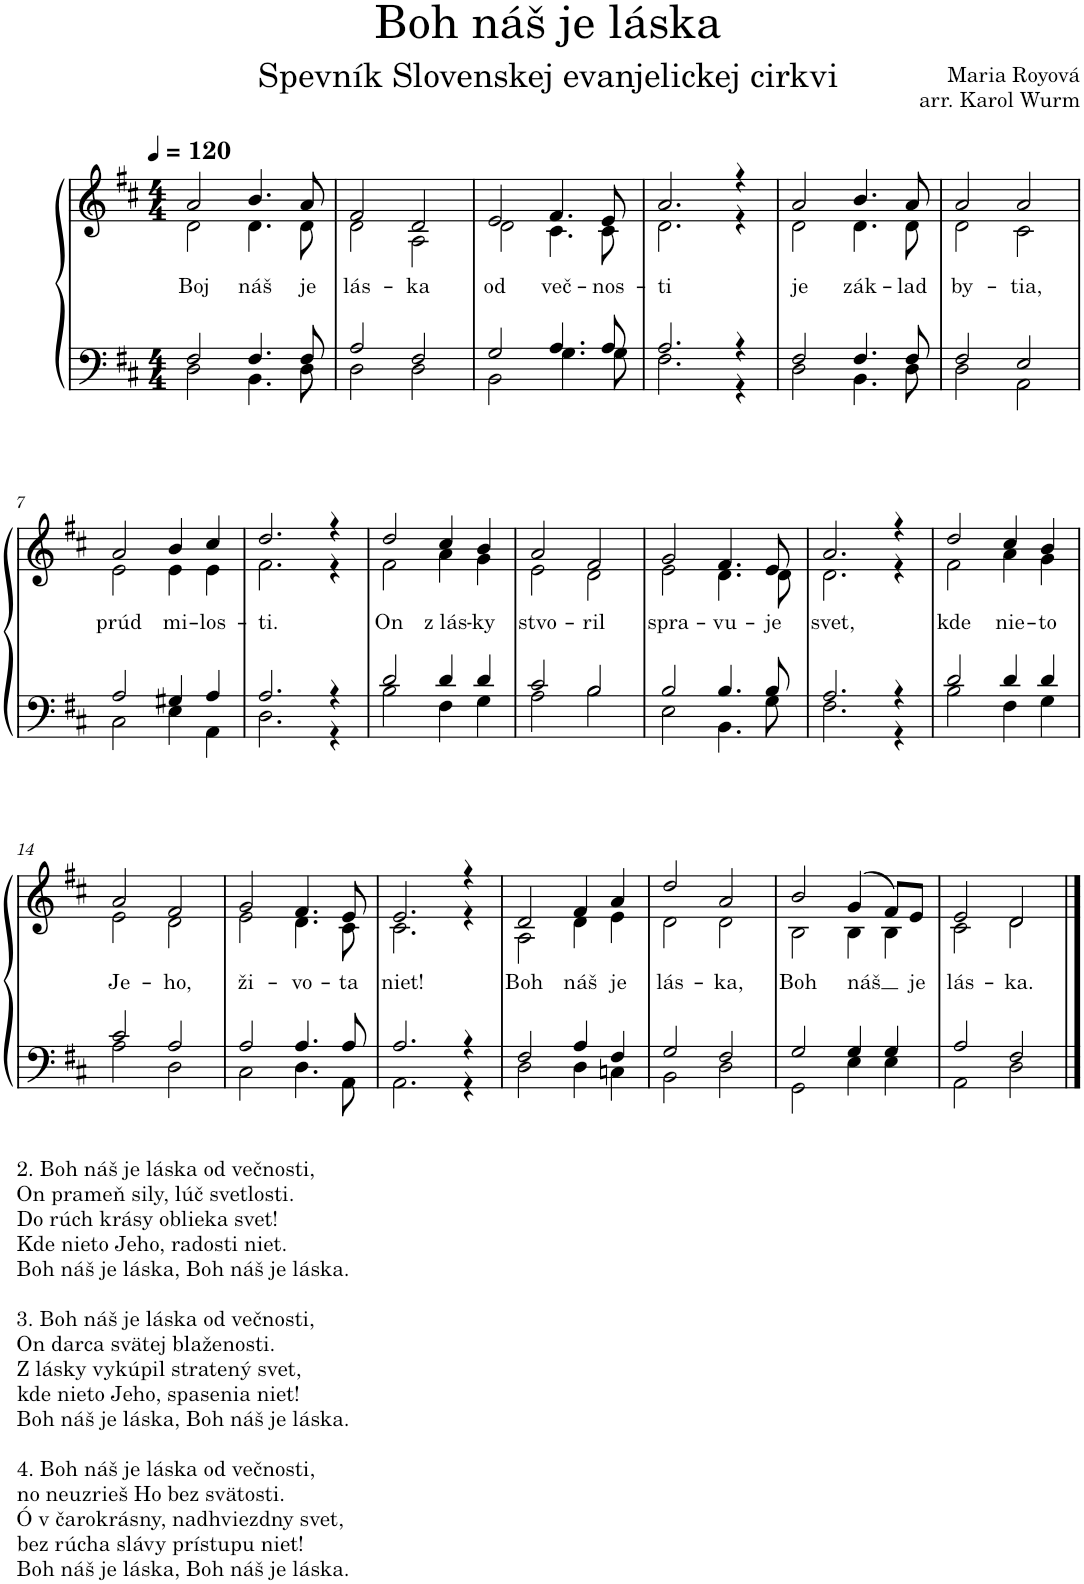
**kern	**kern	**text
*part1	*part1	*part1
*staff2	*staff1	*staff1
*I"Píšťaľový organ	*	*
*I'Org.	*	*
*clefF4	*clefG2	*
*k[f#c#]	*k[f#c#]	*
*M4/4	*M4/4	*
*MM120	*MM120	*
=1	=1	=1
*^	*	*
!	!	!	!LO:LY:b
*	*	*^	*
2F#/	2D\	2a/	2d\	Boj
!	!	!	!	!LO:LY:b
4.F#/	4.BB\	4.b/	4.d\	náš
!	!	!	!	!LO:LY:b
8F#/	8D\	8a/	8d\	je
=2	=2	=2	=2	=2
!	!	!	!	!LO:LY:b
2A/	2D\	2f#/	2d\	lás-
!	!	!	!	!LO:LY:b
2F#/	2D\	2d/	2A\	-ka
=3	=3	=3	=3	=3
!	!	!	!	!LO:LY:b
2G/	2BB\	2e/	2d\	od
!	!	!	!	!LO:LY:b
4.A/	4.G\	4.f#/	4.c#\	več-
!	!	!	!	!LO:LY:b
8A/	8G\	8e/	8c#\	-nos-
=4	=4	=4	=4	=4
!	!	!	!	!LO:LY:b
2.A/	2.F#\	2.a/	2.d\	-ti
4r	4r	4r	4r	.
=5	=5	=5	=5	=5
!	!	!	!	!LO:LY:b
2F#/	2D\	2a/	2d\	je
!	!	!	!	!LO:LY:b
4.F#/	4.BB\	4.b/	4.d\	zák-
!	!	!	!	!LO:LY:b
8F#/	8D\	8a/	8d\	-lad
=6	=6	=6	=6	=6
!	!	!	!	!LO:LY:b
2F#/	2D\	2a/	2d\	by-
!	!	!	!	!LO:LY:b
2E/	2AA\	2a/	2c#\	-tia,
!!LO:LB:g=z	!!
=7	=7	=7	=7	=7
!	!	!	!	!LO:LY:b
2A/	2C#\	2a/	2e\	prúd
!	!	!	!	!LO:LY:b
4G#X/	4E\	4b/	4e\	mi-
!	!	!	!	!LO:LY:b
4A/	4AA\	4cc#/	4e\	-los-
=8	=8	=8	=8	=8
!	!	!	!	!LO:LY:b
2.A/	2.D\	2.dd/	2.f#\	-ti.
4r	4r	4r	4r	.
=9	=9	=9	=9	=9
!	!	!	!	!LO:LY:b
2d/	2B\	2dd/	2f#\	On
!	!	!	!	!LO:LY:b
4d/	4F#\	4cc#/	4a\	z lás-
!	!	!	!	!LO:LY:b
4d/	4G\	4b/	4g\	-ky
=10	=10	=10	=10	=10
!	!	!	!	!LO:LY:b
2c#/	2A\	2a/	2e\	stvo-
!	!	!	!	!LO:LY:b
2B/	2B\	2f#/	2d\	-ril
=11	=11	=11	=11	=11
!	!	!	!	!LO:LY:b
2B/	2E\	2g/	2e\	spra-
!	!	!	!	!LO:LY:b
4.B/	4.BB\	4.f#/	4.d\	-vu-
!	!	!	!	!LO:LY:b
8B/	8G\	8e/	8d\	-je
=12	=12	=12	=12	=12
!	!	!	!	!LO:LY:b
2.A/	2.F#\	2.a/	2.d\	svet,
4r	4r	4r	4r	.
=13	=13	=13	=13	=13
!	!	!	!	!LO:LY:b
2d/	2B\	2dd/	2f#\	kde
!	!	!	!	!LO:LY:b
4d/	4F#\	4cc#/	4a\	nie-
!	!	!	!	!LO:LY:b
4d/	4G\	4b/	4g\	-to
!!LO:LB:g=z	!!
=14	=14	=14	=14	=14
!LO:TX:b:t=2. Boh náš je láska od večnosti,	!	!	!	!
!LO:TX:b:t=On prameň sily, lúč svetlosti.	!	!	!	!
!LO:TX:b:t=Do rúch krásy oblieka svet!	!	!	!	!
!LO:TX:b:t=Kde nieto Jeho, radosti niet.	!	!	!	!
!LO:TX:b:t=Boh náš je láska, Boh náš je láska.	!	!	!	!
!LO:TX:b:t=3. Boh náš je láska od večnosti,	!	!	!	!
!LO:TX:b:t=On darca svätej blaženosti.	!	!	!	!
!LO:TX:b:t=Z lásky vykúpil stratený svet,	!	!	!	!
!LO:TX:b:t=kde nieto Jeho, spasenia niet!	!	!	!	!
!LO:TX:b:t=Boh náš je láska, Boh náš je láska.	!	!	!	!
!LO:TX:b:t=4. Boh náš je láska od večnosti,	!	!	!	!
!LO:TX:b:t=no neuzrieš Ho bez svätosti.	!	!	!	!
!LO:TX:b:t=Ó v čarokrásny, nadhviezdny svet,	!	!	!	!
!LO:TX:b:t=bez rúcha slávy prístupu niet!	!	!	!	!
!LO:TX:b:t=Boh náš je láska, Boh náš je láska.	!	!	!	!
!	!	!	!	!LO:LY:b
2c#/	2A\	2a/	2e\	Je-
!	!	!	!	!LO:LY:b
2A/	2D\	2f#/	2d\	-ho,
=15	=15	=15	=15	=15
!	!	!	!	!LO:LY:b
2A/	2C#\	2g/	2e\	ži-
!	!	!	!	!LO:LY:b
4.A/	4.D\	4.f#/	4.d\	-vo-
!	!	!	!	!LO:LY:b
8A/	8AA\	8e/	8c#\	-ta
=16	=16	=16	=16	=16
!	!	!	!	!LO:LY:b
2.A/	2.AA\	2.e/	2.c#\	niet!
4r	4r	4r	4r	.
=17	=17	=17	=17	=17
!	!	!	!	!LO:LY:b
2F#/	2D\	2d/	2A\	Boh
!	!	!	!	!LO:LY:b
4A/	4D\	4f#/	4d\	náš
!	!	!	!	!LO:LY:b
4F#/	4Cn\	4a/	4e\	je
=18	=18	=18	=18	=18
!	!	!	!	!LO:LY:b
2G/	2BB\	2dd/	2d\	lás-
!	!	!	!	!LO:LY:b
2F#/	2D\	2a/	2d\	-ka,
=19	=19	=19	=19	=19
!	!	!	!	!LO:LY:b
2G/	2GG\	2b/	2B\	Boh
!	!	!	!	!LO:LY:b
4G/	4E\	(4g/	4B\	náš
4G/	4E\	8f#/L)	4B\	.
!	!	!	!	!LO:LY:b
.	.	8e/J	.	je
=20	=20	=20	=20	=20
!	!	!	!	!LO:LY:b
2A/	2AA\	2e/	2c#\	lás-
!	!	!	!	!LO:LY:b
2F#/	2D\	2d/	2d\	-ka.
*v	*v	*	*	*
*	*v	*v	*
==	==	==
*-	*-	*-
